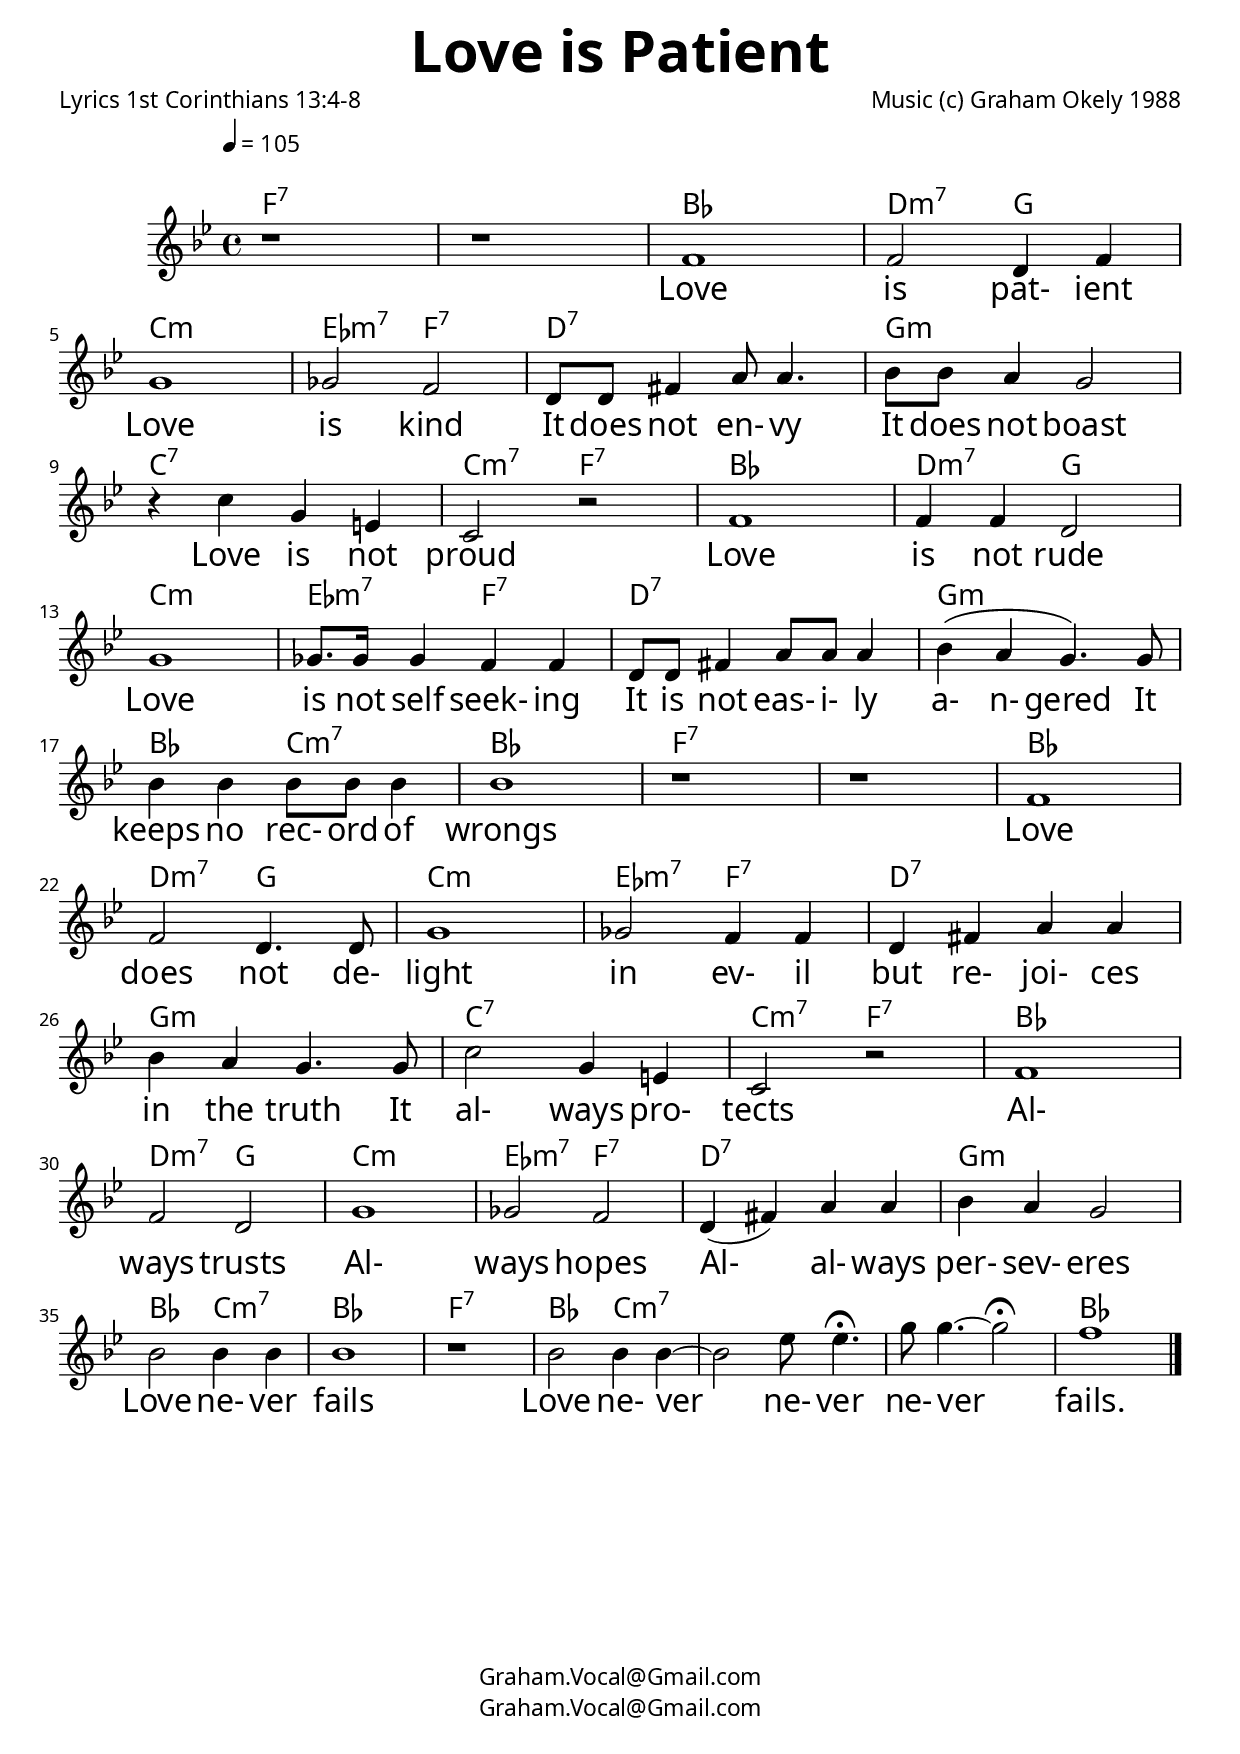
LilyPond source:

%%%%%%%%%%%%%%%%%%%%%%%%%%%%%%%%%%%%%%%%%%%%%%%%%
% Lilypond engraving by Graham Okely
%%%%%%%%%%%%%%%%%%%%%%%%%%%%%%%%%%%%%%%%%%%%%%%%%
\version "2.16.0"  % necessary for upgrading to future LilyPond versions.
\header{
	title 			=	\markup \override #'(font-size . 8) "Love is Patient"
	composer		=	"Music (c) Graham Okely 1988"
	poet			=	"Lyrics 1st Corinthians 13:4-8"
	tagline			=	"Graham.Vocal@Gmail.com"
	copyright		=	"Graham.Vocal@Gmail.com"
}
\paper {
	#(set-default-paper-size "a4")
	head-separation 			=	3\mm
	top-margin 				=	3\mm
        system-system-spacing #'basic-distance 	= 	2\mm  
        system-system-spacing #'padding  	= 	1\mm
	ragged-bottom				=	##f
	ragged-last-bottom			=	##t
	% system-count 				=	#9
myStaffSize = #20
#(define fonts
 (make-pango-font-tree "Go Boom!" 
"Go Boom!" 
"Go Boom!"
(/ myStaffSize 20)))
}
guitarChords = \chordmode {
  % Introduction
  \override ChordName   #'font-size = #+2
  \set majorSevenSymbol = "maj7"
  \set chordChanges = ##t
  f1:7 f1:7 
  % verse 1
  bes1 d2:m7 g c1:m es2:m7 f:7
  d1:7 g:m c:7 c2:m7 f:7
  bes1 d2:m7 g c1:m es2:m7 f:7
  d1:7 g1:m  bes2 c:m7 bes1
  % Break
  f1:7 f1:7
  % Verse 2
  bes1 d2:m7 g c1:m es2:m7 f:7
  d1:7 g:m c:7 c2:m7 f:7
  bes1 d2:m7 g c1:m es2:m7 f:7
  d1:7 g1:m
  % Repeated tag
  bes2 c:m7 bes1 f:7
  bes2 c:m7 c1:m7 c1:m7
  bes1
  }
verseMelody =  \relative c' {
	\override Score.MetronomeMark #'padding = #6
	\tempo 4=105
	\time 4/4
	\clef treble
	\key bes \major
	\set fontSize = #+1
	% Introduction
	r1 r1 
	% Love is patient
	f1 f2 d4 f \break		
	%  Love is kind 
	g1 ges2 f 
	% It does not envy
	d8 d fis4 a8 a4. 	
	% it does not boast
	bes8 bes a4 g2	\break	
	%Love is not proud
	r4 c g e c2 r2 
	% Love is not rude
	f1 f4 f4 d2 \break
	% Love is not self seeking
	g1 ges8. ges16 ges4 f f	
	% It is not easily angered
	d8 d fis4 a8 a a4 bes4\( a g4.\) g8
	% It keeps no record of wrongs
	bes4 bes bes8 bes bes4 bes1
	%======================================
	% Break
	r1 r1
	%======================================
	% verse 2
	% Love does not de
	f1 \break f2 d4. d8 		
	%  light in evil 
	g1 ges2 f4 f 
	% But rejoices 
	d4 fis a a \break
	% in the truth it
	bes4 a g4. g8		
	% always protects
	c2 g4 e c2 r2		
	% always trusts
	f1 \break f2 d2 
	% always hopes
	g1 ges2 f	
	% always persevers
	d4 ( fis) a4 a
	bes4 a g2 \break
        bes2 bes4 bes4 bes1 r1
        bes2 bes4 bes4 ~ 
        bes2 ees8 ees4. \fermata | 
        g8 g4. ~ g2 \fermata | 
        f1 \bar "|." 
	\break
}
verseWords = \lyricmode {
    \override LyricText #'font-size = #+3
    %======================================
    % Verse 1
    Love is pat- ient
    Love is kind
    It does not en- vy
    It does not boast
    Love is not proud
    Love is not rude
    Love is not self seek- ing
    It is not eas- i- ly a- n- gered
    It keeps no rec- ord of wrongs
    %======================================
    % Break   
    %======================================
    % Verse 2
    Love does not 
    de- light in ev- il
    but re- joi- ces in the truth
    It al- ways pro- tects
    Al- ways trusts
    Al- ways hopes
    Al-  al- ways per- sev- eres
    Love ne- ver fails
    Love ne- ver ne- ver ne- ver fails.
    %======================================
}


\bookpart {
       \score {
       <<
           \new ChordNames \guitarChords
           \new Voice = "one" \verseMelody
           \new Lyrics \lyricsto "one" \verseWords
       >>
       }
}


% --format=png -dresolution=300
